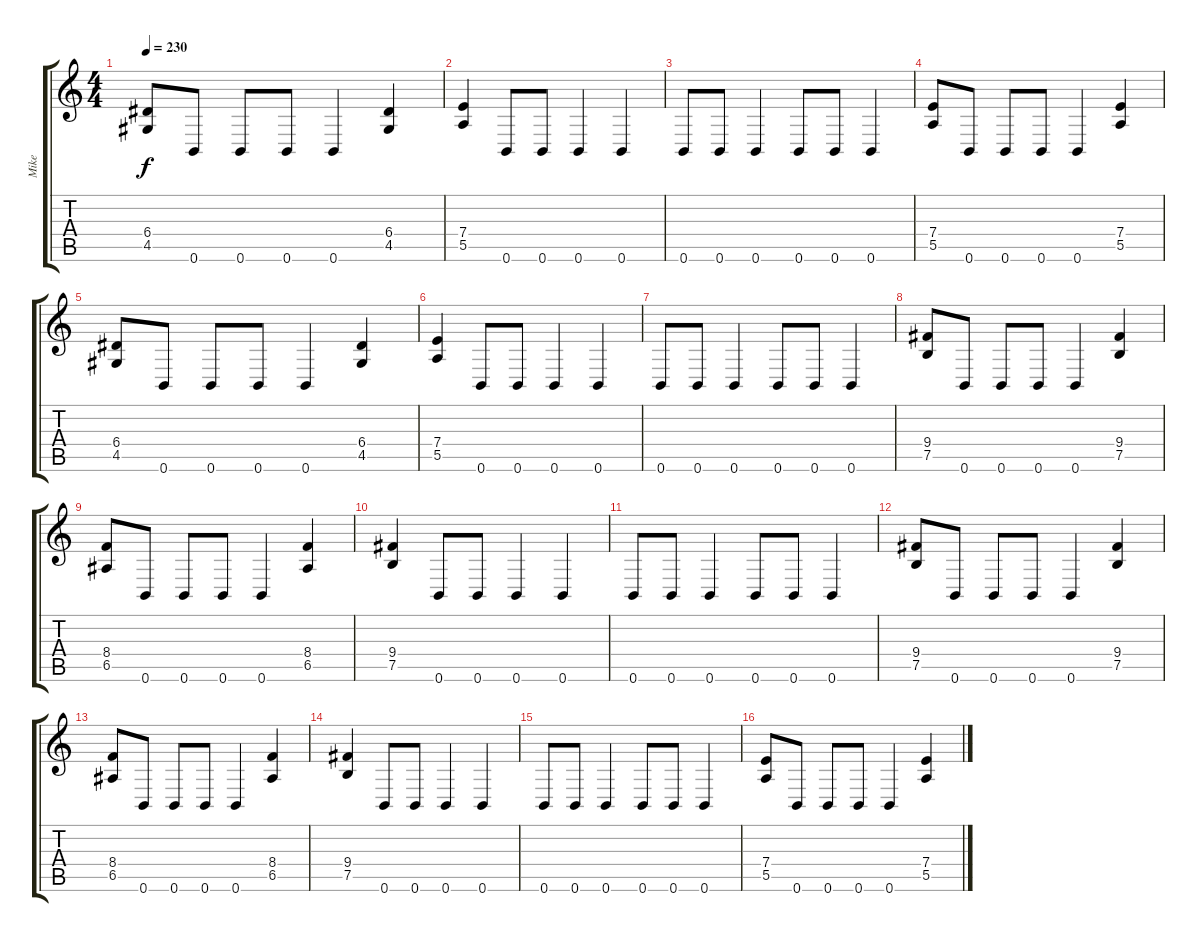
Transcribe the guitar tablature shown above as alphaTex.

\track ("Mike" "Mike") {instrument distortionguitar}
\staff {score tabs}
\tuning (B3 Gb3 D3 A2 E2 B1) {hide}
\ts (4 4)
\tempo 230
\clef g2
\ks c
(6.4 4.5).8{dy f} 0.6.8 0.6.8 0.6.8 0.6.4 (6.4 4.5).4 |
(7.4 5.5).4 0.6.8 0.6.8 0.6.4 0.6.4 |
0.6.8 0.6.8 0.6.4 0.6.8 0.6.8 0.6.4 |
(7.4 5.5).8 0.6.8 0.6.8 0.6.8 0.6.4 (7.4 5.5).4 |
(6.4 4.5).8 0.6.8 0.6.8 0.6.8 0.6.4 (6.4 4.5).4 |
(7.4 5.5).4 0.6.8 0.6.8 0.6.4 0.6.4 |
0.6.8 0.6.8 0.6.4 0.6.8 0.6.8 0.6.4 |
(9.4 7.5).8 0.6.8 0.6.8 0.6.8 0.6.4 (9.4 7.5).4 |
(8.4 6.5).8 0.6.8 0.6.8 0.6.8 0.6.4 (8.4 6.5).4 |
(9.4 7.5).4 0.6.8 0.6.8 0.6.4 0.6.4 |
0.6.8 0.6.8 0.6.4 0.6.8 0.6.8 0.6.4 |
(9.4 7.5).8 0.6.8 0.6.8 0.6.8 0.6.4 (9.4 7.5).4 |
(8.4 6.5).8 0.6.8 0.6.8 0.6.8 0.6.4 (8.4 6.5).4 |
(9.4 7.5).4 0.6.8 0.6.8 0.6.4 0.6.4 |
0.6.8 0.6.8 0.6.4 0.6.8 0.6.8 0.6.4 |
(7.4 5.5).8 0.6.8 0.6.8 0.6.8 0.6.4 (7.4 5.5).4
